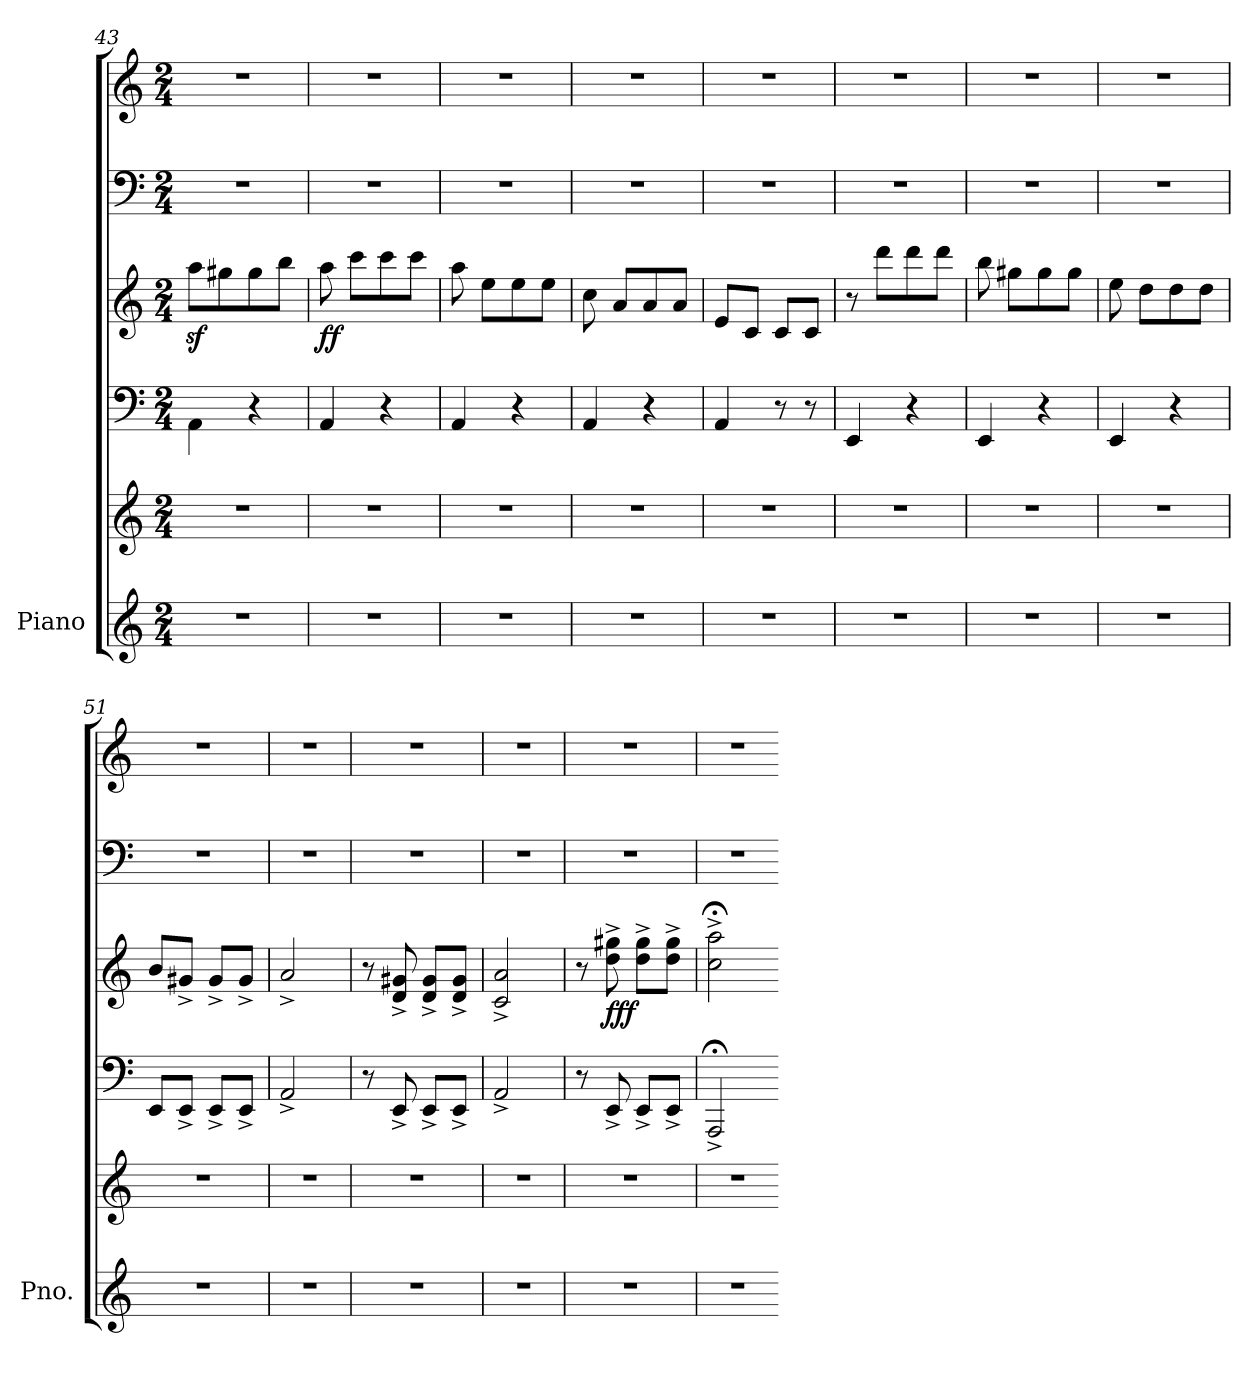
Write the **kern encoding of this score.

**kern	**kern	**kern	**kern	**kern	**kern	**dynam
*part1	*part1	*part1	*part1	*part1	*part1	*part1
*staff6	*staff5	*staff4	*staff3	*staff2	*staff1	*staff1/2/3/4/5/6
*I"Piano	*	*	*	*	*	*
*I'Pno.	*	*	*	*	*	*
*clefG2	*clefG2	*clefF4	*clefG2	*clefF4	*clefG2	*
*k[]	*k[]	*k[]	*k[]	*k[]	*k[]	*
*M2/4	*M2/4	*M2/4	*M2/4	*M2/4	*M2/4	*
=43	=43	=43	=43	=43	=43	=43
2r	2r	4AA\	8aaz<\L	2r	2r	.
.	.	.	8gg#X\	.	.	.
.	.	4r	8gg#\	.	.	.
.	.	.	8bb\J	.	.	.
!!LO:LB:g=z
=44	=44	=44	=44	=44	=44	=44
!	!	!	!	!	!	!LO:DY:b=3
2r	2r	4AA/	8aa\	2r	2r	ff
.	.	.	8ccc\L	.	.	.
.	.	4r	8ccc\	.	.	.
.	.	.	8ccc\J	.	.	.
=45	=45	=45	=45	=45	=45	=45
2r	2r	4AA/	8aa\	2r	2r	.
.	.	.	8ee\L	.	.	.
.	.	4r	8ee\	.	.	.
.	.	.	8ee\J	.	.	.
=46	=46	=46	=46	=46	=46	=46
2r	2r	4AA/	8cc\	2r	2r	.
.	.	.	8a/L	.	.	.
.	.	4r	8a/	.	.	.
.	.	.	8a/J	.	.	.
=47	=47	=47	=47	=47	=47	=47
2r	2r	4AA/	8e/L	2r	2r	.
.	.	.	8c/J	.	.	.
.	.	8r	8c/L	.	.	.
.	.	8r	8c/J	.	.	.
=48	=48	=48	=48	=48	=48	=48
2r	2r	4EE/	8r	2r	2r	.
.	.	.	8ddd\L	.	.	.
.	.	4r	8ddd\	.	.	.
.	.	.	8ddd\J	.	.	.
=49	=49	=49	=49	=49	=49	=49
2r	2r	4EE/	8bb\	2r	2r	.
.	.	.	8gg#X\L	.	.	.
.	.	4r	8gg#\	.	.	.
.	.	.	8gg#\J	.	.	.
=50	=50	=50	=50	=50	=50	=50
2r	2r	4EE/	8ee\	2r	2r	.
.	.	.	8dd\L	.	.	.
.	.	4r	8dd\	.	.	.
.	.	.	8dd\J	.	.	.
!!LO:LB:g=z
=51	=51	=51	=51	=51	=51	=51
2r	2r	8EE/L	8b/L	2r	2r	.
.	.	8EE^/J	8g#X^/J	.	.	.
.	.	8EE^/L	8g#^/L	.	.	.
.	.	8EE^/J	8g#^/J	.	.	.
=52	=52	=52	=52	=52	=52	=52
2r	2r	2AA^/	2a^/	2r	2r	.
=53	=53	=53	=53	=53	=53	=53
2r	2r	8r	8r	2r	2r	.
.	.	8EE^/	8d/^ 8g#X/^	.	.	.
.	.	8EE^/L	8d/^ 8g#/^L	.	.	.
.	.	8EE^/J	8d/^ 8g#/^J	.	.	.
=54	=54	=54	=54	=54	=54	=54
2r	2r	2AA^/	2c/^ 2a/^	2r	2r	.
=55	=55	=55	=55	=55	=55	=55
2r	2r	8r	8r	2r	2r	.
!	!	!	!	!	!	!LO:DY:b=3
.	.	8EE^/	8dd\^ 8gg#X\^	.	.	fff
.	.	8EE^/L	8dd\^ 8gg#\^L	.	.	.
.	.	8EE^/J	8dd\^ 8gg#\^J	.	.	.
=56	=56	=56	=56	=56	=56	=56
2r	2r	2AAA;<^/	2cc\;<^ 2aa\;<^	2r	2r	.
=-	=-	=-	=-	=-	=-	=-
*-	*-	*-	*-	*-	*-	*-
